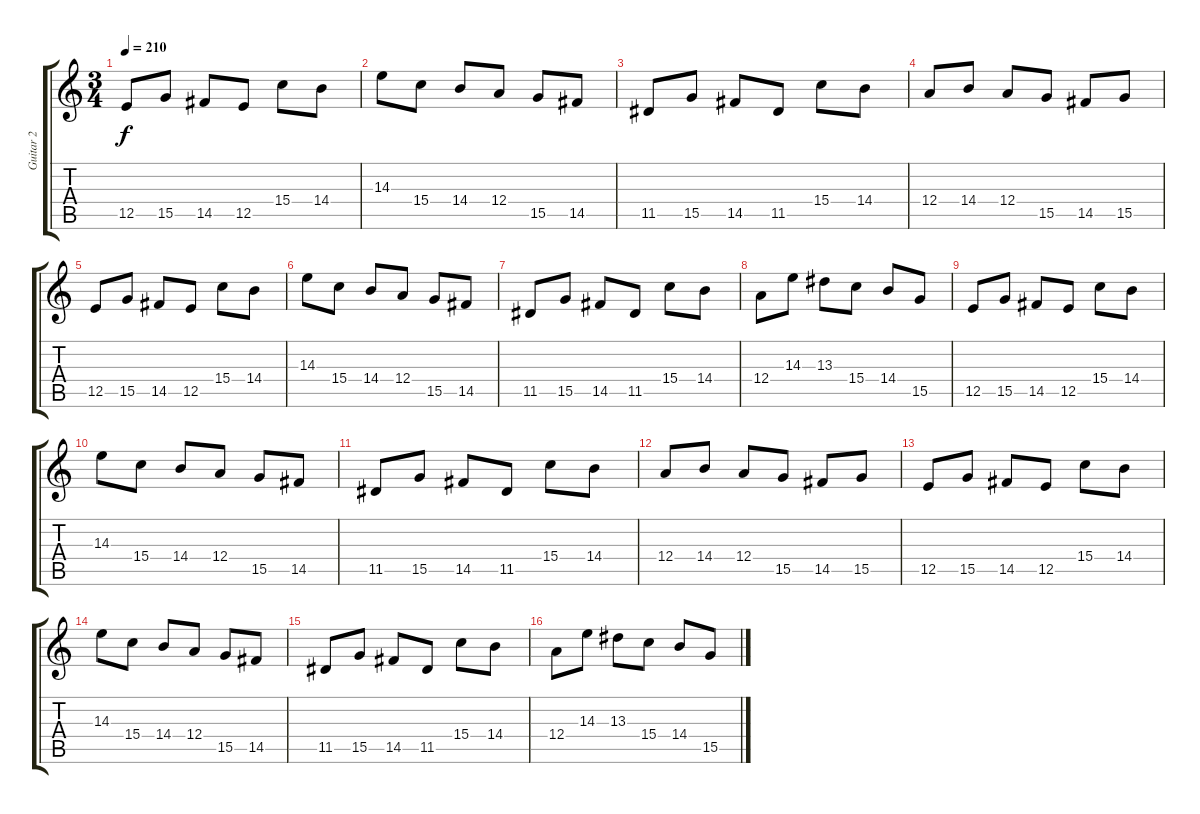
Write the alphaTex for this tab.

\track ("Guitar 2" "Guitar 2") {instrument distortionguitar}
\staff {score tabs}
\tuning (B3 Gb3 D3 A2 E2 B1) {hide}
\ts (3 4)
\tempo 210
\clef g2
\ks c
12.5.8{dy f} 15.5.8 14.5.8 12.5.8 15.4.8 14.4.8 |
14.3.8 15.4.8 14.4.8 12.4.8 15.5.8 14.5.8 |
11.5.8 15.5.8 14.5.8 11.5.8 15.4.8 14.4.8 |
12.4.8 14.4.8 12.4.8 15.5.8 14.5.8 15.5.8 |
12.5.8 15.5.8 14.5.8 12.5.8 15.4.8 14.4.8 |
14.3.8 15.4.8 14.4.8 12.4.8 15.5.8 14.5.8 |
11.5.8 15.5.8 14.5.8 11.5.8 15.4.8 14.4.8 |
12.4.8 14.3.8 13.3.8 15.4.8 14.4.8 15.5.8 |
12.5.8 15.5.8 14.5.8 12.5.8 15.4.8 14.4.8 |
14.3.8 15.4.8 14.4.8 12.4.8 15.5.8 14.5.8 |
11.5.8 15.5.8 14.5.8 11.5.8 15.4.8 14.4.8 |
12.4.8 14.4.8 12.4.8 15.5.8 14.5.8 15.5.8 |
12.5.8 15.5.8 14.5.8 12.5.8 15.4.8 14.4.8 |
14.3.8 15.4.8 14.4.8 12.4.8 15.5.8 14.5.8 |
11.5.8 15.5.8 14.5.8 11.5.8 15.4.8 14.4.8 |
12.4.8 14.3.8 13.3.8 15.4.8 14.4.8 15.5.8
